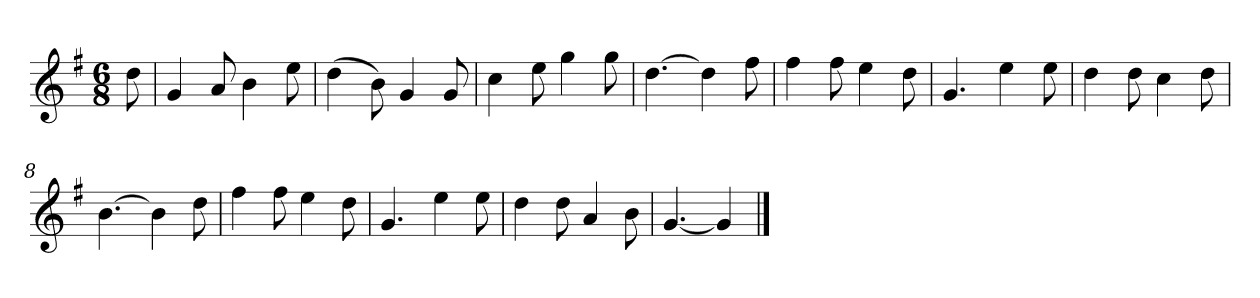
**kern
*part1
*staff1
*k[f#]
*M6/8
*MM120
=
8dd
=1
4g
8a
4b
8ee
=2
(4dd
8b)
4g
8g
=3
4cc
8ee
4gg
8gg
=4
[4.dd
4dd]
8ff#
=5
4ff#
8ff#
4ee
8dd
=6
4.g
4ee
8ee
=7
4dd
8dd
4cc
8dd
=8
[4.b
4b]
8dd
=9
4ff#
8ff#
4ee
8dd
=10
4.g
4ee
8ee
=11
4dd
8dd
4a
8b
=12
[4.g
4g]
==
*-
